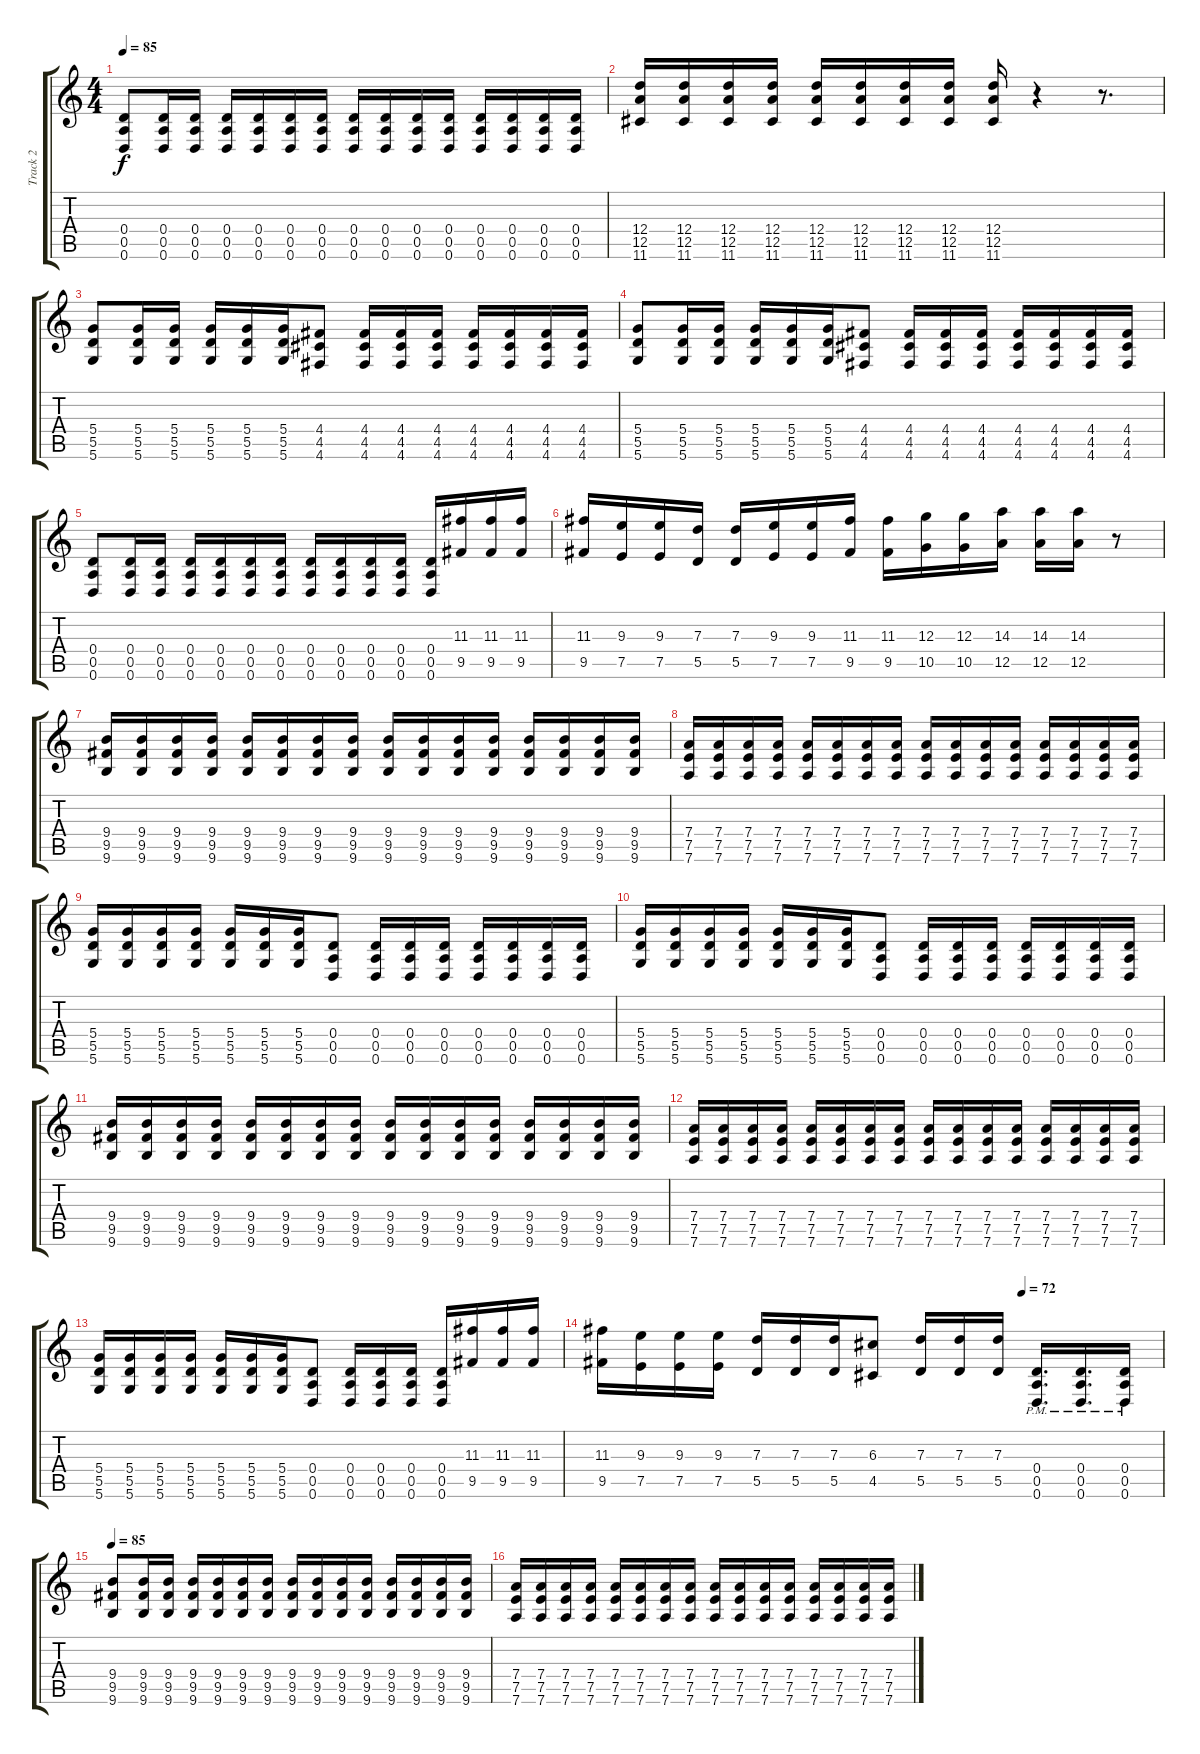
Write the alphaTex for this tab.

\track ("Track 2" "Track 2") {instrument overdrivenguitar}
\staff {score tabs}
\tuning (E4 B3 G3 D3 A2 D2) {hide}
\ts (4 4)
\tempo 85
\clef g2
\ks c
(0.4 0.5 0.6).8{dy f} (0.4 0.5 0.6).16 (0.4 0.5 0.6).16 (0.4 0.5 0.6).16 (0.4 0.5 0.6).16 (0.4 0.5 0.6).16 (0.4 0.5 0.6).16 (0.4 0.5 0.6).16 (0.4 0.5 0.6).16 (0.4 0.5 0.6).16 (0.4 0.5 0.6).16 (0.4 0.5 0.6).16 (0.4 0.5 0.6).16 (0.4 0.5 0.6).16 (0.4 0.5 0.6).16 |
(12.4 12.5 11.6).16 (12.4 12.5 11.6).16 (12.4 12.5 11.6).16 (12.4 12.5 11.6).16 (12.4 12.5 11.6).16 (12.4 12.5 11.6).16 (12.4 12.5 11.6).16 (12.4 12.5 11.6).16 (12.4 12.5 11.6).16 r.4 r.8{d} |
(5.4 5.5 5.6).8 (5.4 5.5 5.6).16 (5.4 5.5 5.6).16 (5.4 5.5 5.6).16 (5.4 5.5 5.6).16 (5.4 5.5 5.6).16 (4.4 4.5 4.6).8 (4.4 4.5 4.6).16 (4.4 4.5 4.6).16 (4.4 4.5 4.6).16 (4.4 4.5 4.6).16 (4.4 4.5 4.6).16 (4.4 4.5 4.6).16 (4.4 4.5 4.6).16 |
(5.4 5.5 5.6).8 (5.4 5.5 5.6).16 (5.4 5.5 5.6).16 (5.4 5.5 5.6).16 (5.4 5.5 5.6).16 (5.4 5.5 5.6).16 (4.4 4.5 4.6).8 (4.4 4.5 4.6).16 (4.4 4.5 4.6).16 (4.4 4.5 4.6).16 (4.4 4.5 4.6).16 (4.4 4.5 4.6).16 (4.4 4.5 4.6).16 (4.4 4.5 4.6).16 |
(0.4 0.5 0.6).8 (0.4 0.5 0.6).16 (0.4 0.5 0.6).16 (0.4 0.5 0.6).16 (0.4 0.5 0.6).16 (0.4 0.5 0.6).16 (0.4 0.5 0.6).16 (0.4 0.5 0.6).16 (0.4 0.5 0.6).16 (0.4 0.5 0.6).16 (0.4 0.5 0.6).16 (0.4 0.5 0.6).16 (11.3 9.5).16 (11.3 9.5).16 (11.3 9.5).16 |
(11.3 9.5).16 (9.3 7.5).16 (9.3 7.5).16 (7.3 5.5).16 (7.3 5.5).16 (9.3 7.5).16 (9.3 7.5).16 (11.3 9.5).16 (11.3 9.5).16 (12.3 10.5).16 (12.3 10.5).16 (14.3 12.5).16 (14.3 12.5).16 (14.3 12.5).16 r.8 |
(9.4 9.5 9.6).16 (9.4 9.5 9.6).16 (9.4 9.5 9.6).16 (9.4 9.5 9.6).16 (9.4 9.5 9.6).16 (9.4 9.5 9.6).16 (9.4 9.5 9.6).16 (9.4 9.5 9.6).16 (9.4 9.5 9.6).16 (9.4 9.5 9.6).16 (9.4 9.5 9.6).16 (9.4 9.5 9.6).16 (9.4 9.5 9.6).16 (9.4 9.5 9.6).16 (9.4 9.5 9.6).16 (9.4 9.5 9.6).16 |
(7.4 7.5 7.6).16 (7.4 7.5 7.6).16 (7.4 7.5 7.6).16 (7.4 7.5 7.6).16 (7.4 7.5 7.6).16 (7.4 7.5 7.6).16 (7.4 7.5 7.6).16 (7.4 7.5 7.6).16 (7.4 7.5 7.6).16 (7.4 7.5 7.6).16 (7.4 7.5 7.6).16 (7.4 7.5 7.6).16 (7.4 7.5 7.6).16 (7.4 7.5 7.6).16 (7.4 7.5 7.6).16 (7.4 7.5 7.6).16 |
(5.4 5.5 5.6).16 (5.4 5.5 5.6).16 (5.4 5.5 5.6).16 (5.4 5.5 5.6).16 (5.4 5.5 5.6).16 (5.4 5.5 5.6).16 (5.4 5.5 5.6).16 (0.4 0.5 0.6).8 (0.4 0.5 0.6).16 (0.4 0.5 0.6).16 (0.4 0.5 0.6).16 (0.4 0.5 0.6).16 (0.4 0.5 0.6).16 (0.4 0.5 0.6).16 (0.4 0.5 0.6).16 |
(5.4 5.5 5.6).16 (5.4 5.5 5.6).16 (5.4 5.5 5.6).16 (5.4 5.5 5.6).16 (5.4 5.5 5.6).16 (5.4 5.5 5.6).16 (5.4 5.5 5.6).16 (0.4 0.5 0.6).8 (0.4 0.5 0.6).16 (0.4 0.5 0.6).16 (0.4 0.5 0.6).16 (0.4 0.5 0.6).16 (0.4 0.5 0.6).16 (0.4 0.5 0.6).16 (0.4 0.5 0.6).16 |
(9.4 9.5 9.6).16 (9.4 9.5 9.6).16 (9.4 9.5 9.6).16 (9.4 9.5 9.6).16 (9.4 9.5 9.6).16 (9.4 9.5 9.6).16 (9.4 9.5 9.6).16 (9.4 9.5 9.6).16 (9.4 9.5 9.6).16 (9.4 9.5 9.6).16 (9.4 9.5 9.6).16 (9.4 9.5 9.6).16 (9.4 9.5 9.6).16 (9.4 9.5 9.6).16 (9.4 9.5 9.6).16 (9.4 9.5 9.6).16 |
(7.4 7.5 7.6).16 (7.4 7.5 7.6).16 (7.4 7.5 7.6).16 (7.4 7.5 7.6).16 (7.4 7.5 7.6).16 (7.4 7.5 7.6).16 (7.4 7.5 7.6).16 (7.4 7.5 7.6).16 (7.4 7.5 7.6).16 (7.4 7.5 7.6).16 (7.4 7.5 7.6).16 (7.4 7.5 7.6).16 (7.4 7.5 7.6).16 (7.4 7.5 7.6).16 (7.4 7.5 7.6).16 (7.4 7.5 7.6).16 |
(5.4 5.5 5.6).16 (5.4 5.5 5.6).16 (5.4 5.5 5.6).16 (5.4 5.5 5.6).16 (5.4 5.5 5.6).16 (5.4 5.5 5.6).16 (5.4 5.5 5.6).16 (0.4 0.5 0.6).8 (0.4 0.5 0.6).16 (0.4 0.5 0.6).16 (0.4 0.5 0.6).16 (0.4 0.5 0.6).16 (11.3 9.5).16 (11.3 9.5).16 (11.3 9.5).16 |
\tempo (72 0.75)
(11.3 9.5).16 (9.3 7.5).16 (9.3 7.5).16 (9.3 7.5).16 (7.3 5.5).16 (7.3 5.5).16 (7.3 5.5).16 (6.3 4.5).8 (7.3 5.5).16 (7.3 5.5).16 (7.3 5.5).16 (0.4{pm} 0.5{pm} 0.6{pm}).16{d instrument overdrivenguitar} (0.4{pm} 0.5{pm} 0.6{pm}).16{d} (0.4{pm} 0.5{pm} 0.6{pm}).16 |
\tempo 85
(9.4 9.5 9.6).8 (9.4 9.5 9.6).16 (9.4 9.5 9.6).16 (9.4 9.5 9.6).16 (9.4 9.5 9.6).16 (9.4 9.5 9.6).16 (9.4 9.5 9.6).16 (9.4 9.5 9.6).16 (9.4 9.5 9.6).16 (9.4 9.5 9.6).16 (9.4 9.5 9.6).16 (9.4 9.5 9.6).16 (9.4 9.5 9.6).16 (9.4 9.5 9.6).16 (9.4 9.5 9.6).16 |
(7.4 7.5 7.6).16 (7.4 7.5 7.6).16 (7.4 7.5 7.6).16 (7.4 7.5 7.6).16 (7.4 7.5 7.6).16 (7.4 7.5 7.6).16 (7.4 7.5 7.6).16 (7.4 7.5 7.6).16 (7.4 7.5 7.6).16 (7.4 7.5 7.6).16 (7.4 7.5 7.6).16 (7.4 7.5 7.6).16 (7.4 7.5 7.6).16 (7.4 7.5 7.6).16 (7.4 7.5 7.6).16 (7.4 7.5 7.6).16
